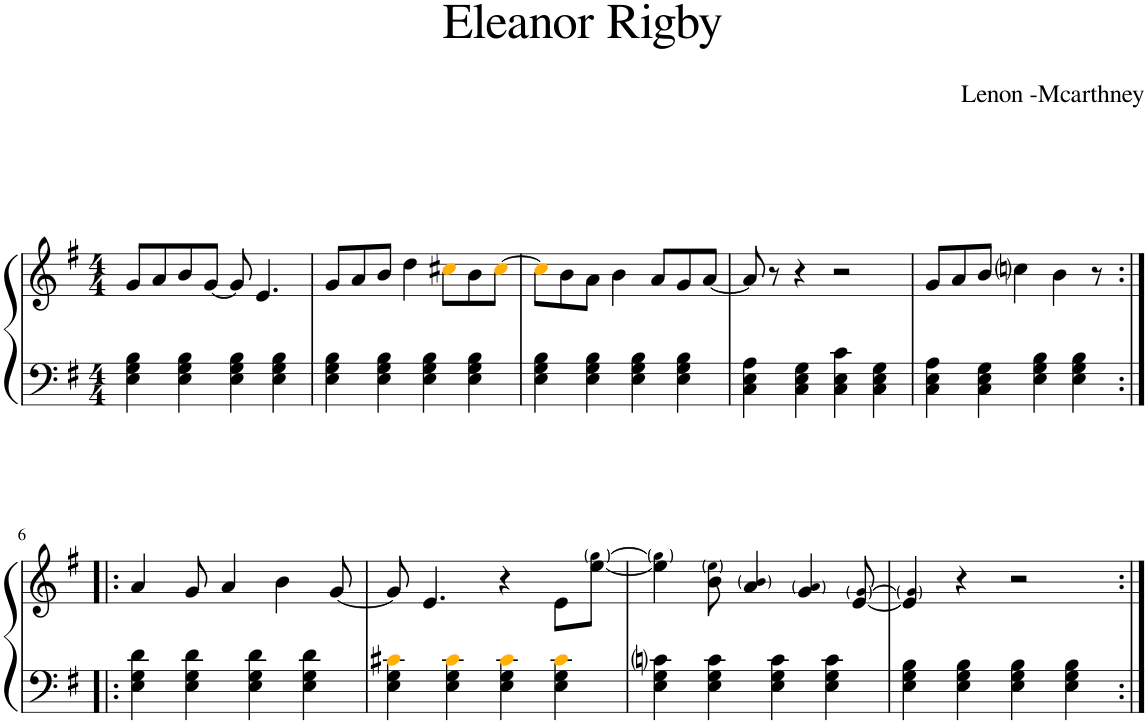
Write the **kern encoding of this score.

**kern	**kern
*part1	*part1
*staff2	*staff1
*I"Piano	*
*I'Pno.	*
*clefF4	*clefG2
*k[f#]	*k[f#]
*M4/4	*M4/4
=1	=1
4E\ 4G\ 4B\	8g/L
.	8a/
4E\ 4G\ 4B\	8b/
.	[8g/J
4E\ 4G\ 4B\	8g/]
.	4.e/
4E\ 4G\ 4B\	.
=2	=2
4E\ 4G\ 4B\	8g/L
.	8a/
4E\ 4G\ 4B\	8b/J
.	4dd\
4E\ 4G\ 4B\	.
.	8cc#Xi\L
4E\ 4G\ 4B\	8b\
.	[8cc#i\J
=3	=3
4E\ 4G\ 4B\	8cc#i\L]
.	8b\
4E\ 4G\ 4B\	8a\J
.	4b\
4E\ 4G\ 4B\	.
.	8a/L
4E\ 4G\ 4B\	8g/
.	[8a/J
=4	=4
4C\ 4E\ 4A\	8a/]
.	8r
4C\ 4E\ 4G\	4r
4C\ 4E\ 4c\	2r
4C\ 4E\ 4G\	.
=5	=5
4C\ 4E\ 4A\	8g/L
.	8a/
4C\ 4E\ 4G\	8b/J
.	4ccnj\
4E\ 4G\ 4B\	.
.	4b\
4E\ 4G\ 4B\	.
.	8r
!!LO:LB:g=z
=6:|!|:	=6:|!|:
4E\ 4G\ 4d\	4a/
4E\ 4G\ 4d\	8g/
.	4a/
4E\ 4G\ 4d\	.
.	4b\
4E\ 4G\ 4d\	.
.	[8g/
=7	=7
4E\ 4G\ 4c#Xi\	8g/]
.	4.e/
4E\ 4G\ 4c#i\	.
4E\ 4G\ 4c#i\	4r
4E\ 4G\ 4c#i\	8e\L
.	[8ee\ [8gg!\J
=8	=8
4E\ 4G\ 4cnj\	4ee\] 4gg!\]
4E\ 4G\ 4c\	8b\ 8ee!\
.	4a/ 4b!/
4E\ 4G\ 4c\	.
.	4g/ 4a!/
4E\ 4G\ 4c\	.
.	[8e/ [8g!/
=9	=9
4E\ 4G\ 4B\	4e/] 4g!/]
4E\ 4G\ 4B\	4r
4E\ 4G\ 4B\	2r
4E\ 4G\ 4B\	.
=:|!	=:|!
*-	*-
